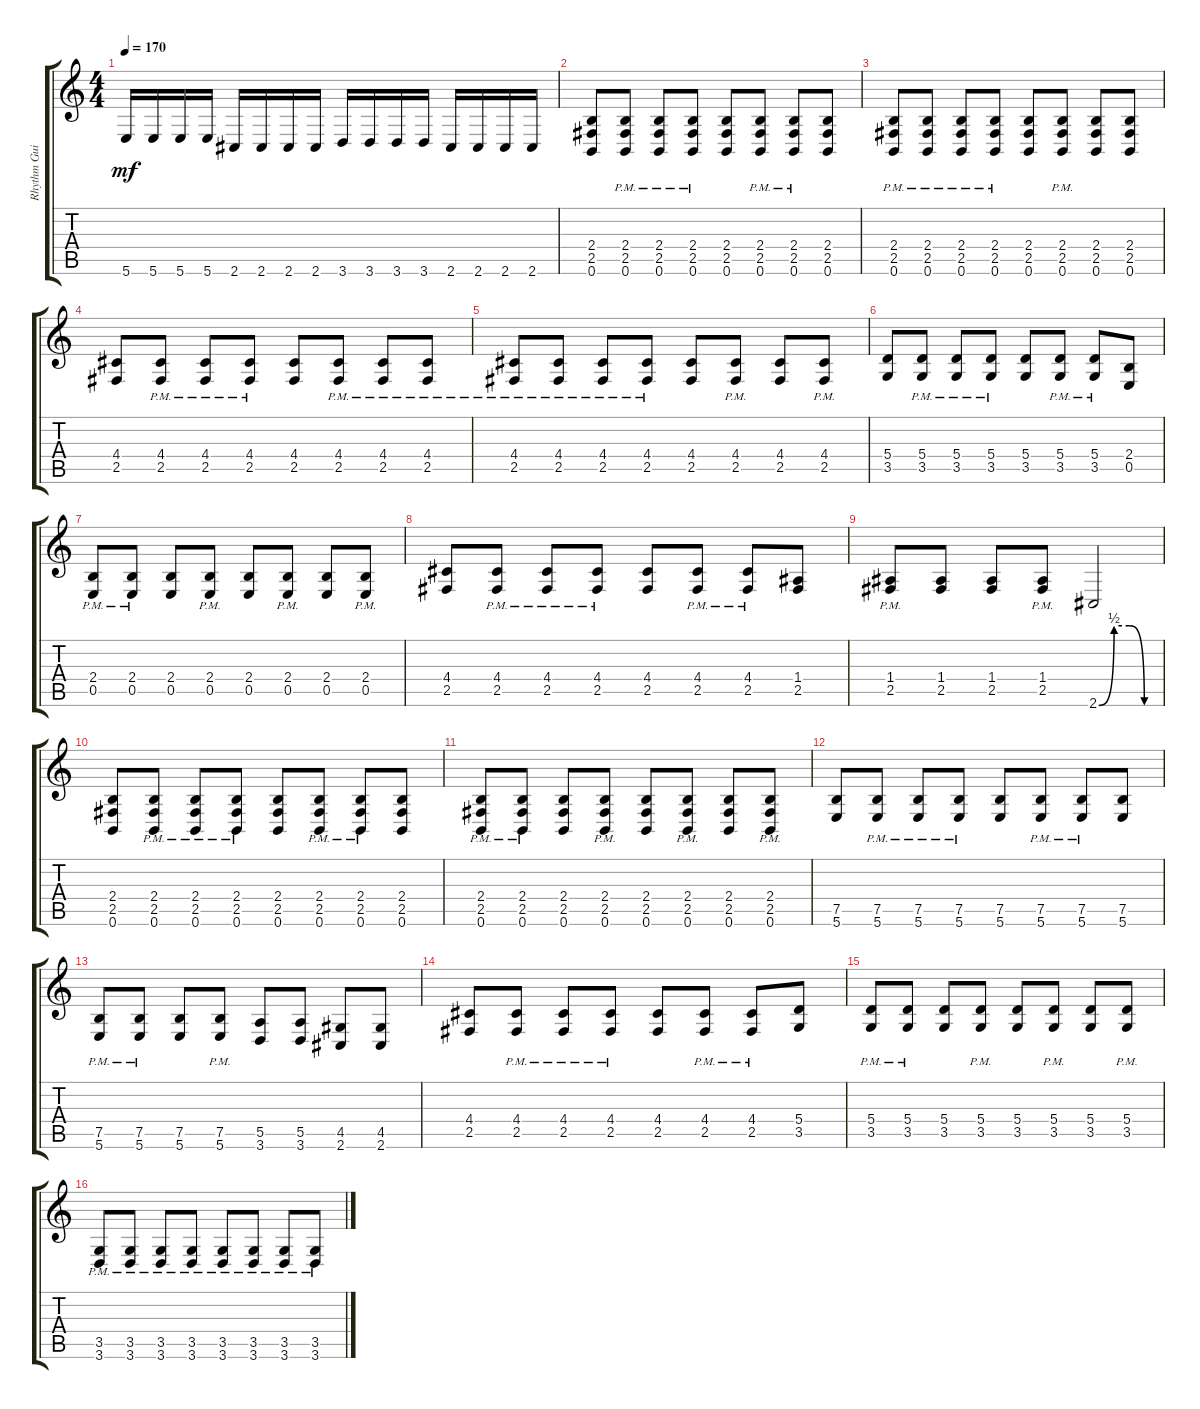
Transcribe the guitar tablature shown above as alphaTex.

\track ("Rhythm Guitar" "Rhythm Gui") {instrument distortionguitar}
\staff {score tabs}
\tuning (B3 Gb3 D3 A2 E2 B1) {hide}
\ts (4 4)
\tempo 170
\clef g2
\ks c
5.6.16{dy mf} 5.6.16 5.6.16 5.6.16 2.6.16 2.6.16 2.6.16 2.6.16 3.6.16 3.6.16 3.6.16 3.6.16 2.6.16 2.6.16 2.6.16 2.6.16 |
(2.4 2.5 0.6).8 (2.4{pm} 2.5{pm} 0.6{pm}).8 (2.4{pm} 2.5{pm} 0.6{pm}).8 (2.4{pm} 2.5{pm} 0.6{pm}).8 (2.4 2.5 0.6).8 (2.4{pm} 2.5{pm} 0.6{pm}).8 (2.4{pm} 2.5{pm} 0.6{pm}).8 (2.4 2.5 0.6).8 |
(2.4{pm} 2.5{pm} 0.6{pm}).8 (2.4{pm} 2.5{pm} 0.6{pm}).8 (2.4{pm} 2.5{pm} 0.6{pm}).8 (2.4{pm} 2.5{pm} 0.6{pm}).8 (2.4 2.5 0.6).8 (2.4{pm} 2.5{pm} 0.6{pm}).8 (2.4 2.5 0.6).8 (2.4 2.5 0.6).8 |
(4.4 2.5).8 (4.4{pm} 2.5{pm}).8 (4.4{pm} 2.5{pm}).8 (4.4{pm} 2.5{pm}).8 (4.4 2.5).8 (4.4{pm} 2.5{pm}).8 (4.4{pm} 2.5{pm}).8 (4.4{pm} 2.5{pm}).8 |
(4.4{pm} 2.5{pm}).8 (4.4{pm} 2.5{pm}).8 (4.4{pm} 2.5{pm}).8 (4.4{pm} 2.5{pm}).8 (4.4 2.5).8 (4.4{pm} 2.5{pm}).8 (4.4 2.5).8 (4.4{pm} 2.5{pm}).8 |
(5.4 3.5).8 (5.4{pm} 3.5{pm}).8 (5.4{pm} 3.5{pm}).8 (5.4{pm} 3.5{pm}).8 (5.4 3.5).8 (5.4{pm} 3.5{pm}).8 (5.4{pm} 3.5{pm}).8 (2.4 0.5).8 |
(2.4{pm} 0.5{pm}).8 (2.4{pm} 0.5{pm}).8 (2.4 0.5).8 (2.4{pm} 0.5{pm}).8 (2.4 0.5).8 (2.4{pm} 0.5{pm}).8 (2.4 0.5).8 (2.4{pm} 0.5{pm}).8 |
(4.4 2.5).8 (4.4{pm} 2.5{pm}).8 (4.4{pm} 2.5{pm}).8 (4.4{pm} 2.5{pm}).8 (4.4 2.5).8 (4.4{pm} 2.5{pm}).8 (4.4{pm} 2.5{pm}).8 (1.4 2.5).8 |
(1.4{pm} 2.5{pm}).8 (1.4 2.5).8 (1.4 2.5).8 (1.4{pm} 2.5{pm}).8 2.6{be (custom 0 0 15 2 30 2 45 0 60 0)}.2 |
(2.4 2.5 0.6).8 (2.4{pm} 2.5{pm} 0.6{pm}).8 (2.4{pm} 2.5{pm} 0.6{pm}).8 (2.4{pm} 2.5{pm} 0.6{pm}).8 (2.4 2.5 0.6).8 (2.4{pm} 2.5{pm} 0.6{pm}).8 (2.4{pm} 2.5{pm} 0.6{pm}).8 (2.4 2.5 0.6).8 |
(2.4{pm} 2.5{pm} 0.6{pm}).8 (2.4{pm} 2.5{pm} 0.6{pm}).8 (2.4 2.5 0.6).8 (2.4{pm} 2.5{pm} 0.6{pm}).8 (2.4 2.5 0.6).8 (2.4{pm} 2.5{pm} 0.6{pm}).8 (2.4 2.5 0.6).8 (2.4{pm} 2.5{pm} 0.6{pm}).8 |
(7.5 5.6).8 (7.5{pm} 5.6{pm}).8 (7.5{pm} 5.6{pm}).8 (7.5{pm} 5.6{pm}).8 (7.5 5.6).8 (7.5{pm} 5.6{pm}).8 (7.5{pm} 5.6{pm}).8 (7.5 5.6).8 |
(7.5{pm} 5.6{pm}).8 (7.5{pm} 5.6{pm}).8 (7.5 5.6).8 (7.5{pm} 5.6{pm}).8 (5.5 3.6).8 (5.5 3.6).8 (4.5 2.6).8 (4.5 2.6).8 |
(4.4 2.5).8 (4.4{pm} 2.5{pm}).8 (4.4{pm} 2.5{pm}).8 (4.4{pm} 2.5{pm}).8 (4.4 2.5).8 (4.4{pm} 2.5{pm}).8 (4.4{pm} 2.5{pm}).8 (5.4 3.5).8 |
(5.4{pm} 3.5{pm}).8 (5.4{pm} 3.5{pm}).8 (5.4 3.5).8 (5.4{pm} 3.5{pm}).8 (5.4 3.5).8 (5.4{pm} 3.5{pm}).8 (5.4 3.5).8 (5.4{pm} 3.5{pm}).8 |
(3.5{pm} 3.6{pm}).8 (3.5{pm} 3.6{pm}).8 (3.5{pm} 3.6{pm}).8 (3.5{pm} 3.6{pm}).8 (3.5{pm} 3.6{pm}).8 (3.5{pm} 3.6{pm}).8 (3.5{pm} 3.6{pm}).8 (3.5{pm} 3.6{pm}).8
